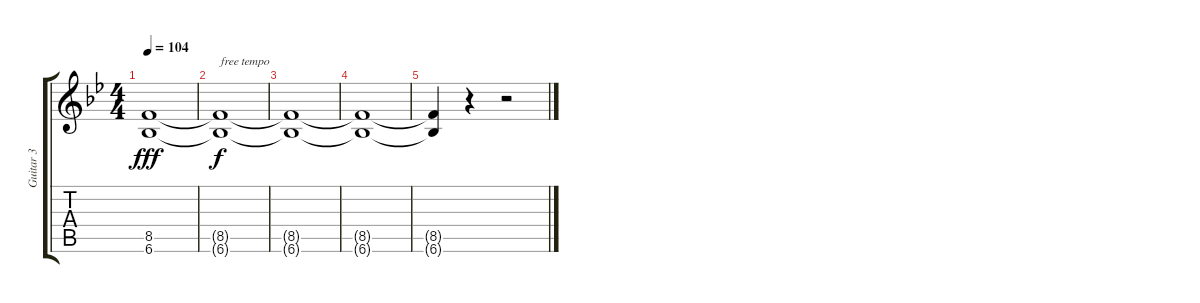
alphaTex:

\track ("Guitar 3" "Guitar 3") {instrument distortionguitar}
\staff {score tabs}
\tuning (E4 B3 G3 D3 A2 E2) {hide}
\ts (4 4)
\tempo 104
\clef g2
\ks bb
(8.5 6.6).1{dy fff} |
(8.5{t} 6.6{t}).1{txt "free tempo" dy f} |
(8.5{t} 6.6{t}).1 |
(8.5{t} 6.6{t}).1 |
(8.5{t} 6.6{t}).4 r.4 r.2
